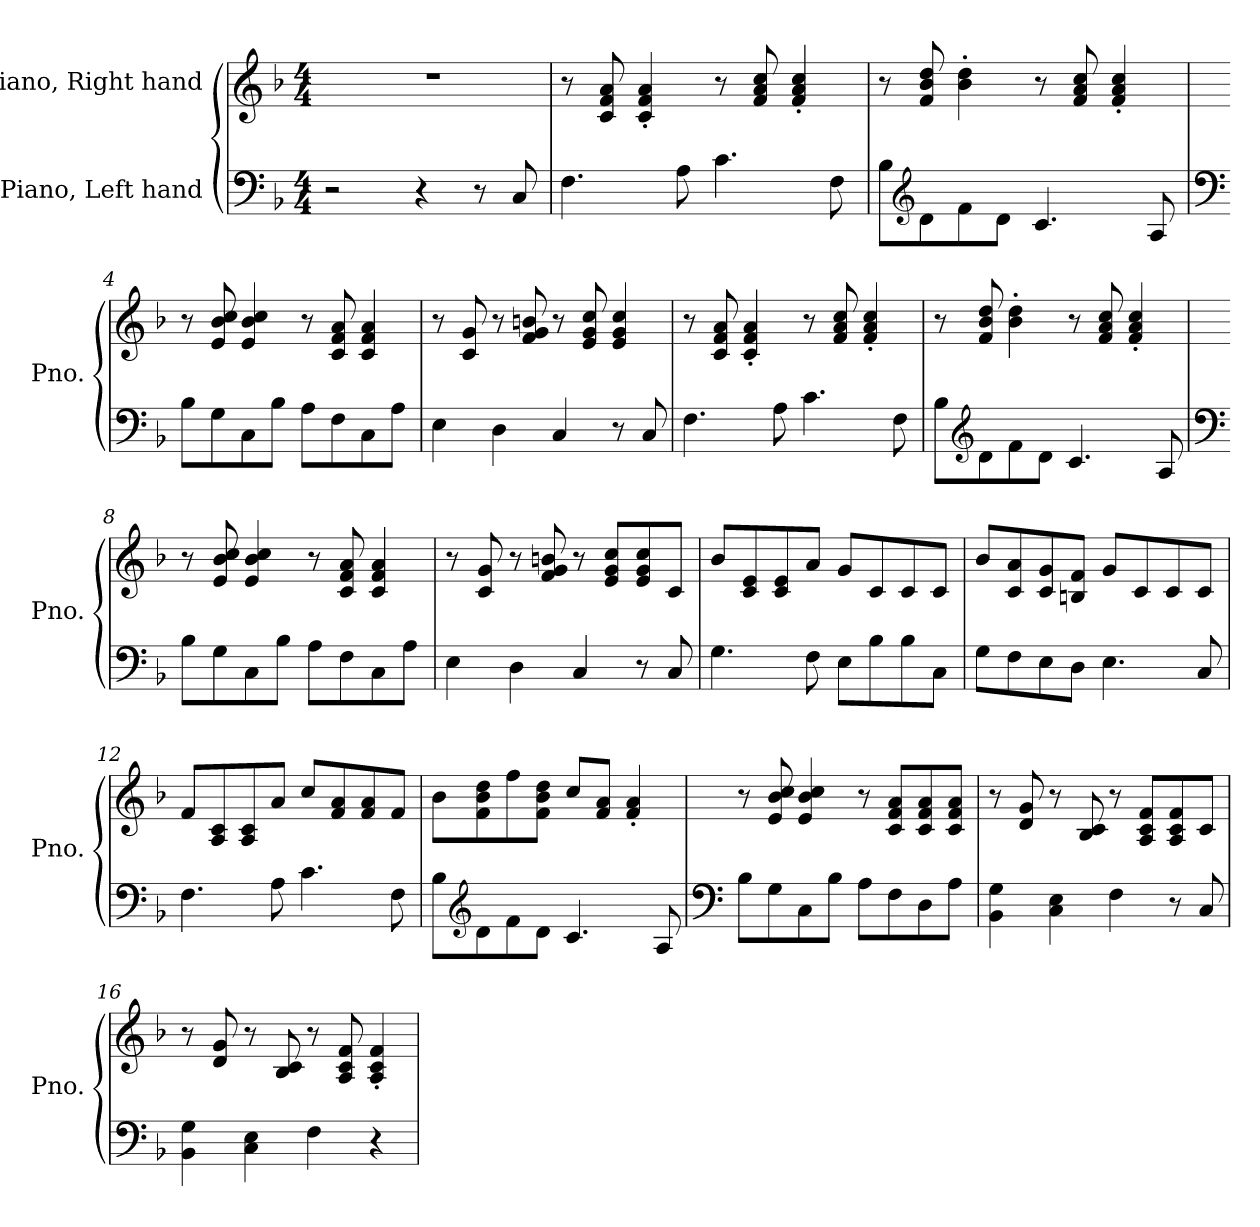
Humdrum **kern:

**kern	**kern
*part2	*part1
*staff2	*staff1
*I"Piano, Left hand	*I"Piano, Right hand
*I'Pno.	*I'Pno.
*clefF4	*clefG2
*k[b-]	*k[b-]
*M4/4	*M4/4
*MM100	*MM100
=1	=1
2r	1r
4r	.
8r	.
8C/	.
=2	=2
4.F\	8r
.	8c/ 8f/ 8a/
.	4c/' 4f/' 4a/'
8A\	.
4.c\	8r
.	8f/ 8a/ 8cc/
.	4f/' 4a/' 4cc/'
8F\	.
=3	=3
8B-\L	8r
*clefG2	*
8d\	8f/ 8b-/ 8dd/
8f\	4b-\' 4dd\'
8d\J	.
4.c/	8r
.	8f/ 8a/ 8cc/
.	4f/' 4a/' 4cc/'
8A/	.
=4	=4
*clefF4	*
8B-\L	8r
8G\	8e/ 8b-/ 8cc/
8C\	4e/ 4b-/ 4cc/
8B-\J	.
8A\L	8r
8F\	8c/ 8f/ 8a/
8C\	4c/ 4f/ 4a/
8A\J	.
!!LO:LB:g=z
=5	=5
4E\	8r
.	8c/ 8g/
4D\	8r
.	8f/ 8g/ 8bn/
4C/	8r
.	8e/ 8g/ 8cc/
8r	4e/ 4g/ 4cc/
8C/	.
=6	=6
4.F\	8r
.	8c/ 8f/ 8a/
.	4c/' 4f/' 4a/'
8A\	.
4.c\	8r
.	8f/ 8a/ 8cc/
.	4f/' 4a/' 4cc/'
8F\	.
=7	=7
8B-\L	8r
*clefG2	*
8d\	8f/ 8b-/ 8dd/
8f\	4b-\' 4dd\'
8d\J	.
4.c/	8r
.	8f/ 8a/ 8cc/
.	4f/' 4a/' 4cc/'
8A/	.
=8	=8
*clefF4	*
8B-\L	8r
8G\	8e/ 8b-/ 8cc/
8C\	4e/ 4b-/ 4cc/
8B-\J	.
8A\L	8r
8F\	8c/ 8f/ 8a/
8C\	4c/ 4f/ 4a/
8A\J	.
!!LO:LB:g=z
=9	=9
4E\	8r
.	8c/ 8g/
4D\	8r
.	8f/ 8g/ 8bn/
4C/	8r
.	8e/ 8g/ 8cc/L
8r	8e/ 8g/ 8cc/
8C/	8c/J
=10	=10
4.G\	8b-/L
.	8c/ 8e/
.	8c/ 8e/
8F\	8a/J
8E\L	8g/L
8B-\	8c/
8B-\	8c/
8C\J	8c/J
=11	=11
8G\L	8b-/L
8F\	8c/ 8a/
8E\	8c/ 8g/
8D\J	8Bn/ 8f/J
4.E\	8g/L
.	8c/
.	8c/
8C/	8c/J
=12	=12
4.F\	8f/L
.	8A/ 8c/
.	8A/ 8c/
8A\	8a/J
4.c\	8cc/L
.	8f/ 8a/
.	8f/ 8a/
8F\	8f/J
!!LO:LB:g=z
=13	=13
8B-\L	8b-\L
*clefG2	*
8d\	8f\ 8b-\ 8dd\
8f\	8ff\
8d\J	8f\ 8b-\ 8dd\J
4.c/	8cc/L
.	8f/ 8a/J
.	4f/' 4a/'
8A/	.
=14	=14
*clefF4	*
8B-\L	8r
8G\	8e/ 8b-/ 8cc/
8C\	4e/ 4b-/ 4cc/
8B-\J	.
8A\L	8r
8F\	8c/ 8f/ 8a/L
8D\	8c/ 8f/ 8a/
8A\J	8c/ 8f/ 8a/J
=15	=15
4BB-\ 4G\	8r
.	8d/ 8g/
4C\ 4E\	8r
.	8B-/ 8c/
4F\	8r
.	8A/ 8c/ 8f/L
8r	8A/ 8c/ 8f/
8C/	8c/J
=16	=16
4BB-\ 4G\	8r
.	8d/ 8g/
4C\ 4E\	8r
.	8B-/ 8c/
4F\	8r
.	8A/ 8c/ 8f/
4r	4A/' 4c/' 4f/'
=	=
*-	*-
